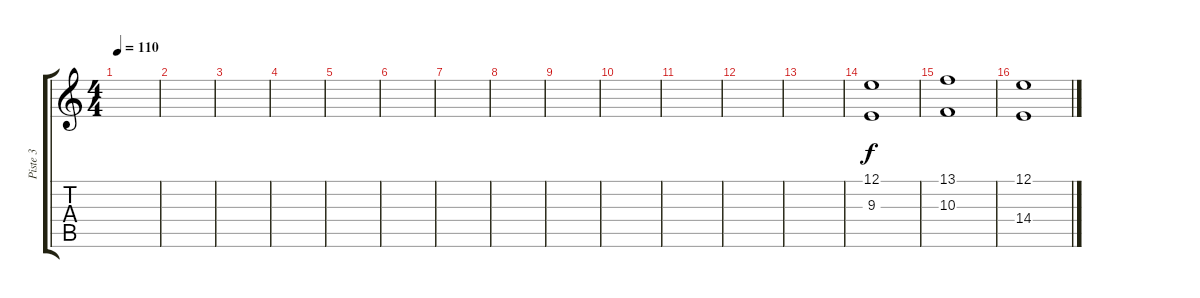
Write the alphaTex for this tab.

\track ("Piste 3" "Piste 3") {instrument synthstrings1}
\staff {score tabs}
\tuning (E4 B3 G3 D3 A2 E2) {hide}
\ts (4 4)
\tempo 110
\clef g2
\ks c
|
|
|
|
|
|
|
|
|
|
|
|
|
(12.1 9.3).1 |
(13.1 10.3).1 |
(12.1 14.4).1
